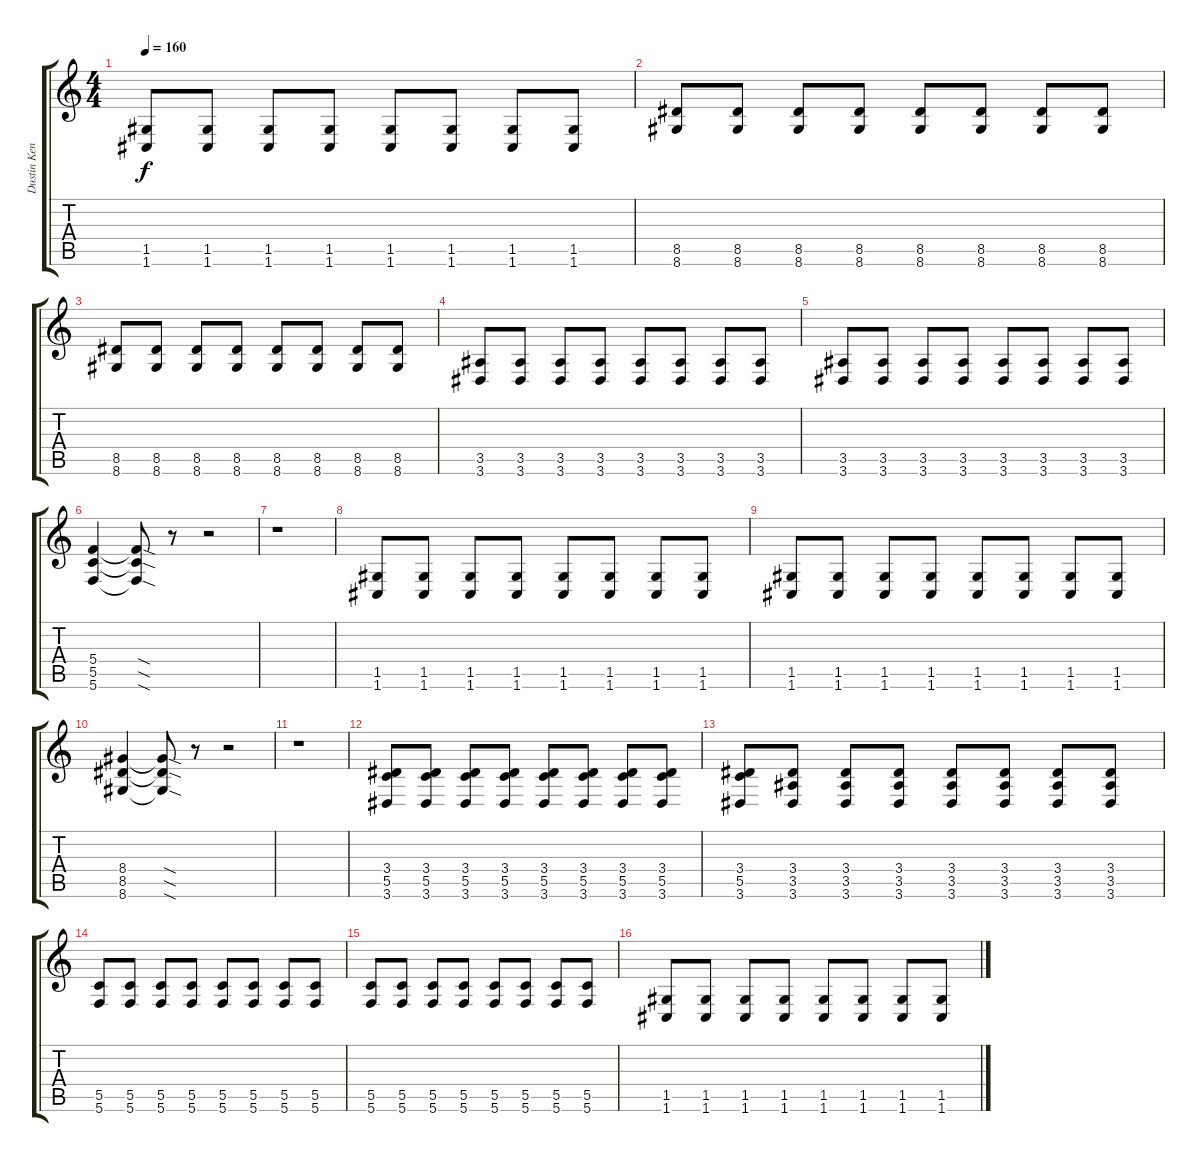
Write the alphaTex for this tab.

\track ("Dustin Kensrue" "Dustin Ken") {instrument overdrivenguitar}
\staff {score tabs}
\tuning (D4 A3 F3 C3 G2 C2) {hide}
\ts (4 4)
\tempo 160
\clef g2
\ks c
(1.5 1.6).8{dy f} (1.5 1.6).8 (1.5 1.6).8 (1.5 1.6).8 (1.5 1.6).8 (1.5 1.6).8 (1.5 1.6).8 (1.5 1.6).8 |
(8.5 8.6).8 (8.5 8.6).8 (8.5 8.6).8 (8.5 8.6).8 (8.5 8.6).8 (8.5 8.6).8 (8.5 8.6).8 (8.5 8.6).8 |
(8.5 8.6).8 (8.5 8.6).8 (8.5 8.6).8 (8.5 8.6).8 (8.5 8.6).8 (8.5 8.6).8 (8.5 8.6).8 (8.5 8.6).8 |
(3.5 3.6).8 (3.5 3.6).8 (3.5 3.6).8 (3.5 3.6).8 (3.5 3.6).8 (3.5 3.6).8 (3.5 3.6).8 (3.5 3.6).8 |
(3.5 3.6).8 (3.5 3.6).8 (3.5 3.6).8 (3.5 3.6).8 (3.5 3.6).8 (3.5 3.6).8 (3.5 3.6).8 (3.5 3.6).8 |
(5.4 5.5 5.6).4 (5.4{sod t} 5.5{sod t} 5.6{sod t}).8 r.8 r.2 |
r.1 |
(1.5 1.6).8 (1.5 1.6).8 (1.5 1.6).8 (1.5 1.6).8 (1.5 1.6).8 (1.5 1.6).8 (1.5 1.6).8 (1.5 1.6).8 |
(1.5 1.6).8 (1.5 1.6).8 (1.5 1.6).8 (1.5 1.6).8 (1.5 1.6).8 (1.5 1.6).8 (1.5 1.6).8 (1.5 1.6).8 |
(8.4 8.5 8.6).4 (8.4{sod t} 8.5{sod t} 8.6{sod t}).8 r.8 r.2 |
r.1 |
(3.4 5.5 3.6).8 (3.4 5.5 3.6).8 (3.4 5.5 3.6).8 (3.4 5.5 3.6).8 (3.4 5.5 3.6).8 (3.4 5.5 3.6).8 (3.4 5.5 3.6).8 (3.4 5.5 3.6).8 |
(3.4 5.5 3.6).8 (3.4 3.5 3.6).8 (3.4 3.5 3.6).8 (3.4 3.5 3.6).8 (3.4 3.5 3.6).8 (3.4 3.5 3.6).8 (3.4 3.5 3.6).8 (3.4 3.5 3.6).8 |
(5.5 5.6).8 (5.5 5.6).8 (5.5 5.6).8 (5.5 5.6).8 (5.5 5.6).8 (5.5 5.6).8 (5.5 5.6).8 (5.5 5.6).8 |
(5.5 5.6).8 (5.5 5.6).8 (5.5 5.6).8 (5.5 5.6).8 (5.5 5.6).8 (5.5 5.6).8 (5.5 5.6).8 (5.5 5.6).8 |
(1.5 1.6).8 (1.5 1.6).8 (1.5 1.6).8 (1.5 1.6).8 (1.5 1.6).8 (1.5 1.6).8 (1.5 1.6).8 (1.5 1.6).8
